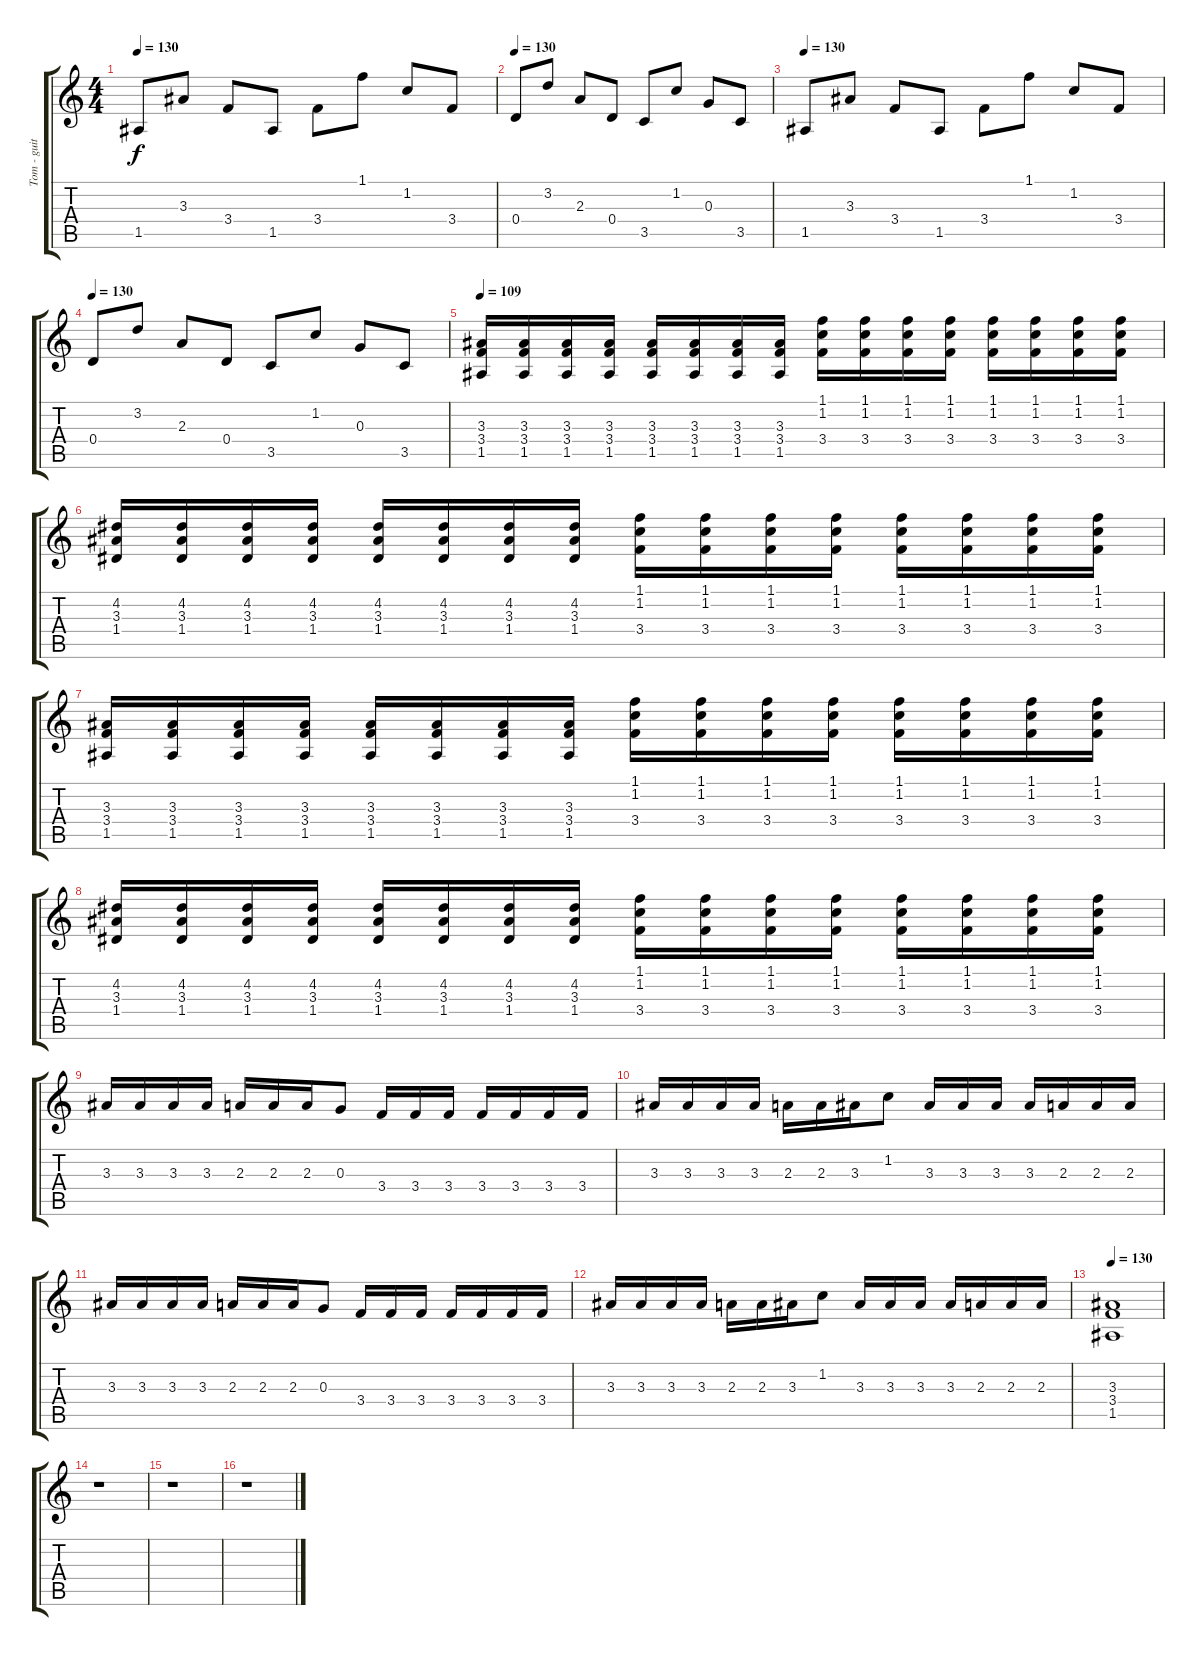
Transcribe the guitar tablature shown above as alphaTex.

\track ("Tom - guitar" "Tom - guit") {instrument distortionguitar}
\staff {score tabs}
\tuning (E4 B3 G3 D3 A2 E2) {hide}
\ts (4 4)
\tempo 130
\clef g2
\ks c
1.5.8{dy f} 3.3.8 3.4.8 1.5.8 3.4.8 1.1.8 1.2.8 3.4.8 |
\tempo 130
0.4.8 3.2.8 2.3.8 0.4.8 3.5.8 1.2.8 0.3.8 3.5.8 |
\tempo 130
1.5.8 3.3.8 3.4.8 1.5.8 3.4.8 1.1.8 1.2.8 3.4.8 |
\tempo 130
0.4.8 3.2.8 2.3.8 0.4.8 3.5.8 1.2.8 0.3.8 3.5.8 |
\tempo 109
(3.3 3.4 1.5).16 (3.3 3.4 1.5).16 (3.3 3.4 1.5).16 (3.3 3.4 1.5).16 (3.3 3.4 1.5).16 (3.3 3.4 1.5).16 (3.3 3.4 1.5).16 (3.3 3.4 1.5).16 (1.1 1.2 3.4).16 (1.1 1.2 3.4).16 (1.1 1.2 3.4).16 (1.1 1.2 3.4).16 (1.1 1.2 3.4).16 (1.1 1.2 3.4).16 (1.1 1.2 3.4).16 (1.1 1.2 3.4).16 |
(4.2 3.3 1.4).16 (4.2 3.3 1.4).16 (4.2 3.3 1.4).16 (4.2 3.3 1.4).16 (4.2 3.3 1.4).16 (4.2 3.3 1.4).16 (4.2 3.3 1.4).16 (4.2 3.3 1.4).16 (1.1 1.2 3.4).16 (1.1 1.2 3.4).16 (1.1 1.2 3.4).16 (1.1 1.2 3.4).16 (1.1 1.2 3.4).16 (1.1 1.2 3.4).16 (1.1 1.2 3.4).16 (1.1 1.2 3.4).16 |
(3.3 3.4 1.5).16 (3.3 3.4 1.5).16 (3.3 3.4 1.5).16 (3.3 3.4 1.5).16 (3.3 3.4 1.5).16 (3.3 3.4 1.5).16 (3.3 3.4 1.5).16 (3.3 3.4 1.5).16 (1.1 1.2 3.4).16 (1.1 1.2 3.4).16 (1.1 1.2 3.4).16 (1.1 1.2 3.4).16 (1.1 1.2 3.4).16 (1.1 1.2 3.4).16 (1.1 1.2 3.4).16 (1.1 1.2 3.4).16 |
(4.2 3.3 1.4).16 (4.2 3.3 1.4).16 (4.2 3.3 1.4).16 (4.2 3.3 1.4).16 (4.2 3.3 1.4).16 (4.2 3.3 1.4).16 (4.2 3.3 1.4).16 (4.2 3.3 1.4).16 (1.1 1.2 3.4).16 (1.1 1.2 3.4).16 (1.1 1.2 3.4).16 (1.1 1.2 3.4).16 (1.1 1.2 3.4).16 (1.1 1.2 3.4).16 (1.1 1.2 3.4).16 (1.1 1.2 3.4).16 |
3.3.16 3.3.16 3.3.16 3.3.16 2.3.16 2.3.16 2.3.16 0.3.8 3.4.16 3.4.16 3.4.16 3.4.16 3.4.16 3.4.16 3.4.16 |
3.3.16 3.3.16 3.3.16 3.3.16 2.3.16 2.3.16 3.3.16 1.2.8 3.3.16 3.3.16 3.3.16 3.3.16 2.3.16 2.3.16 2.3.16 |
3.3.16 3.3.16 3.3.16 3.3.16 2.3.16 2.3.16 2.3.16 0.3.8 3.4.16 3.4.16 3.4.16 3.4.16 3.4.16 3.4.16 3.4.16 |
3.3.16 3.3.16 3.3.16 3.3.16 2.3.16 2.3.16 3.3.16 1.2.8 3.3.16 3.3.16 3.3.16 3.3.16 2.3.16 2.3.16 2.3.16 |
\tempo 130
(3.3 3.4 1.5).1 |
r.1 |
r.1 |
r.1
